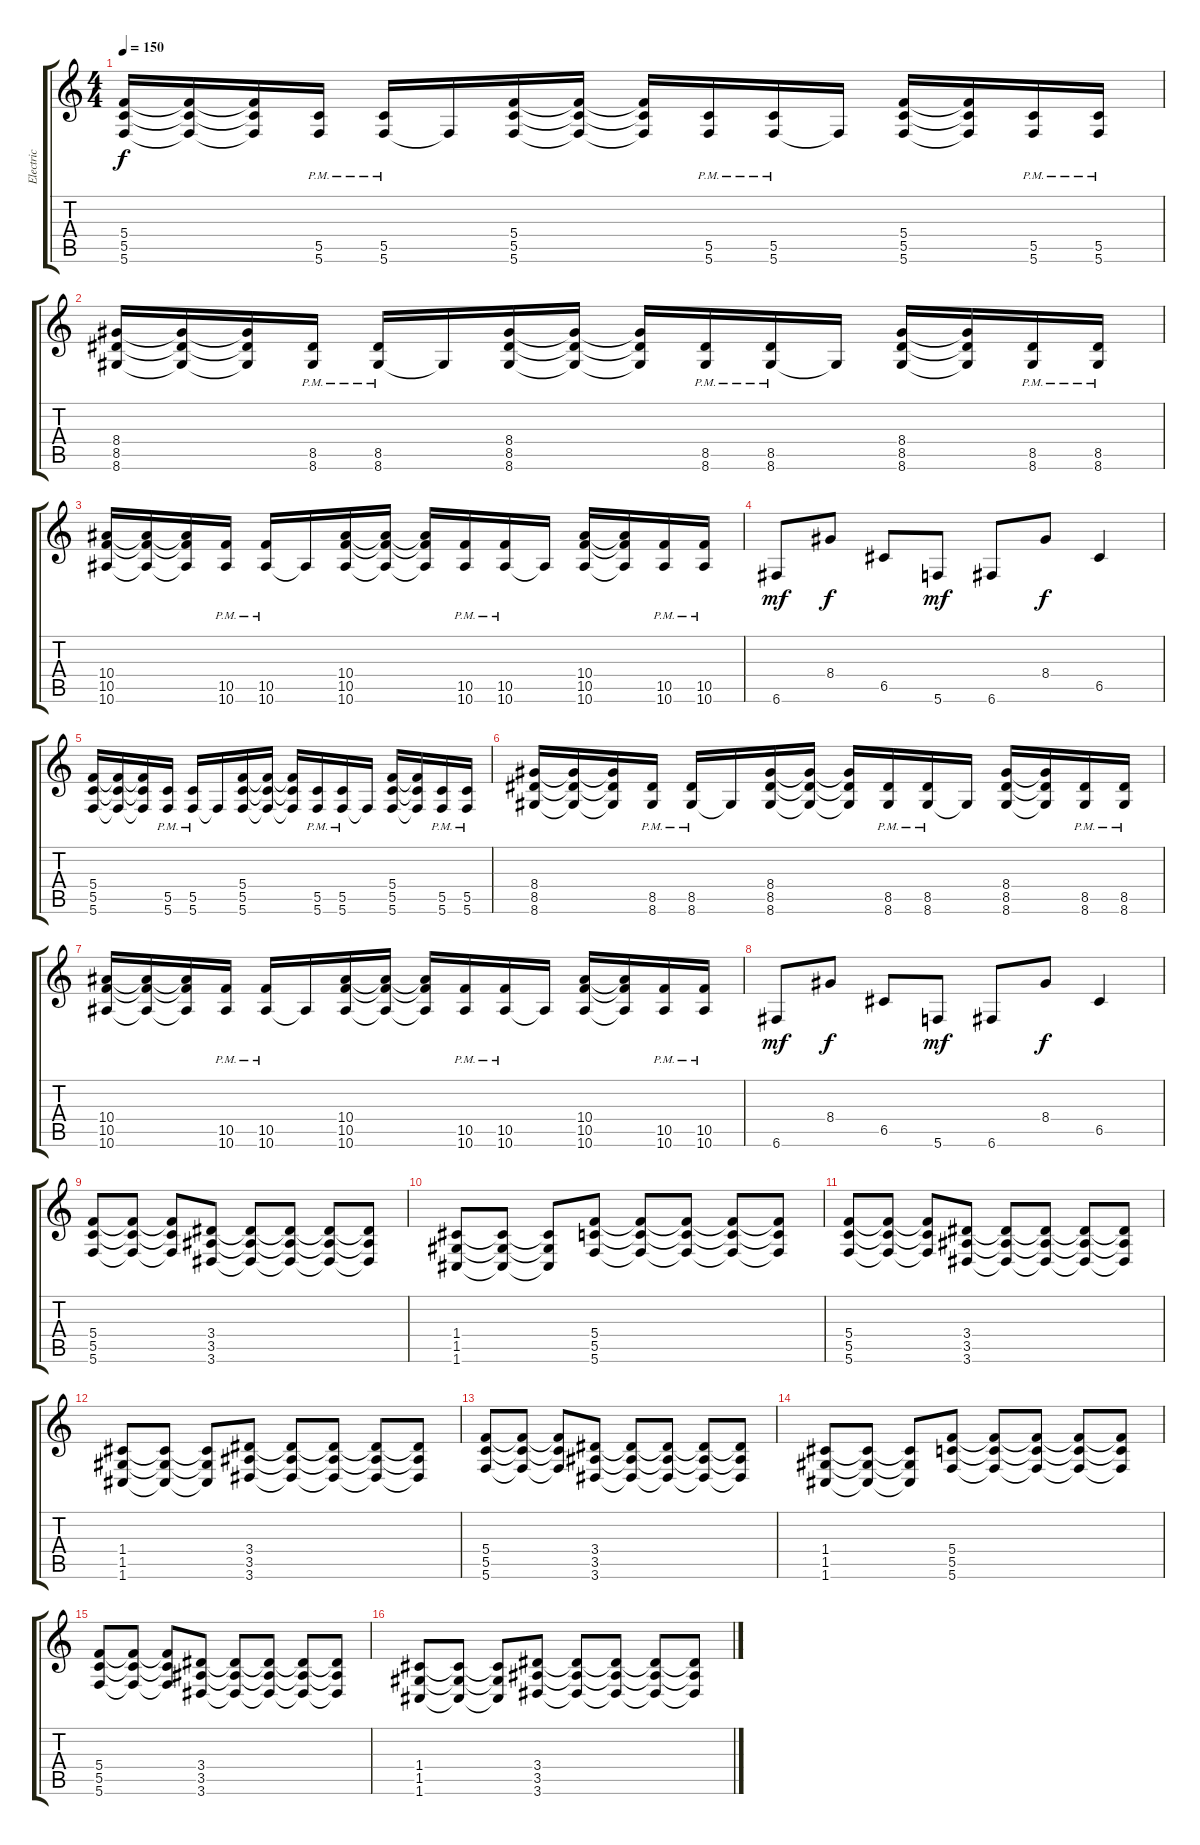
\track ("Electric" "Electric") {instrument distortionguitar}
\staff {score tabs}
\tuning (D4 A3 F3 C3 G2 C2) {hide}
\ts (4 4)
\tempo 150
\clef g2
\ks c
(5.4 5.5 5.6).16{dy f} (5.4{t} 5.5{t} 5.6{t}).16 (5.4{t} 5.5{t} 5.6{t}).16 (5.5{pm} 5.6{pm}).16 (5.5{pm} 5.6{pm}).16 5.6{t}.16 (5.4 5.5 5.6).16 (5.4{t} 5.5{t} 5.6{t}).16 (5.4{t} 5.5{t} 5.6{t}).16 (5.5{pm} 5.6{pm}).16 (5.5{pm} 5.6{pm}).16 5.6{t}.16 (5.4 5.5 5.6).16 (5.4{t} 5.5{t} 5.6{t}).16 (5.5{pm} 5.6{pm}).16 (5.5{pm} 5.6{pm}).16 |
(8.4 8.5 8.6).16 (8.4{t} 8.5{t} 8.6{t}).16 (8.4{t} 8.5{t} 8.6{t}).16 (8.5{pm} 8.6{pm}).16 (8.5{pm} 8.6{pm}).16 8.6{t}.16 (8.4 8.5 8.6).16 (8.4{t} 8.5{t} 8.6{t}).16 (8.4{t} 8.5{t} 8.6{t}).16 (8.5{pm} 8.6{pm}).16 (8.5{pm} 8.6{pm}).16 8.6{t}.16 (8.4 8.5 8.6).16 (8.4{t} 8.5{t} 8.6{t}).16 (8.5{pm} 8.6{pm}).16 (8.5{pm} 8.6{pm}).16 |
(10.4 10.5 10.6).16 (10.4{t} 10.5{t} 10.6{t}).16 (10.4{t} 10.5{t} 10.6{t}).16 (10.5{pm} 10.6{pm}).16 (10.5{pm} 10.6{pm}).16 10.6{t}.16 (10.4 10.5 10.6).16 (10.4{t} 10.5{t} 10.6{t}).16 (10.4{t} 10.5{t} 10.6{t}).16 (10.5{pm} 10.6{pm}).16 (10.5{pm} 10.6{pm}).16 10.6{t}.16 (10.4 10.5 10.6).16 (10.4{t} 10.5{t} 10.6{t}).16 (10.5{pm} 10.6{pm}).16 (10.5{pm} 10.6{pm}).16 |
6.6.8{dy mf} 8.4.8{dy f} 6.5.8 5.6.8{dy mf} 6.6.8 8.4.8{dy f} 6.5.4 |
(5.4 5.5 5.6).16 (5.4{t} 5.5{t} 5.6{t}).16 (5.4{t} 5.5{t} 5.6{t}).16 (5.5{pm} 5.6{pm}).16 (5.5{pm} 5.6{pm}).16 5.6{t}.16 (5.4 5.5 5.6).16 (5.4{t} 5.5{t} 5.6{t}).16 (5.4{t} 5.5{t} 5.6{t}).16 (5.5{pm} 5.6{pm}).16 (5.5{pm} 5.6{pm}).16 5.6{t}.16 (5.4 5.5 5.6).16 (5.4{t} 5.5{t} 5.6{t}).16 (5.5{pm} 5.6{pm}).16 (5.5{pm} 5.6{pm}).16 |
(8.4 8.5 8.6).16 (8.4{t} 8.5{t} 8.6{t}).16 (8.4{t} 8.5{t} 8.6{t}).16 (8.5{pm} 8.6{pm}).16 (8.5{pm} 8.6{pm}).16 8.6{t}.16 (8.4 8.5 8.6).16 (8.4{t} 8.5{t} 8.6{t}).16 (8.4{t} 8.5{t} 8.6{t}).16 (8.5{pm} 8.6{pm}).16 (8.5{pm} 8.6{pm}).16 8.6{t}.16 (8.4 8.5 8.6).16 (8.4{t} 8.5{t} 8.6{t}).16 (8.5{pm} 8.6{pm}).16 (8.5{pm} 8.6{pm}).16 |
(10.4 10.5 10.6).16 (10.4{t} 10.5{t} 10.6{t}).16 (10.4{t} 10.5{t} 10.6{t}).16 (10.5{pm} 10.6{pm}).16 (10.5{pm} 10.6{pm}).16 10.6{t}.16 (10.4 10.5 10.6).16 (10.4{t} 10.5{t} 10.6{t}).16 (10.4{t} 10.5{t} 10.6{t}).16 (10.5{pm} 10.6{pm}).16 (10.5{pm} 10.6{pm}).16 10.6{t}.16 (10.4 10.5 10.6).16 (10.4{t} 10.5{t} 10.6{t}).16 (10.5{pm} 10.6{pm}).16 (10.5{pm} 10.6{pm}).16 |
6.6.8{dy mf} 8.4.8{dy f} 6.5.8 5.6.8{dy mf} 6.6.8 8.4.8{dy f} 6.5.4 |
(5.4 5.5 5.6).8 (5.4{t} 5.5{t} 5.6{t}).8 (5.4{t} 5.5{t} 5.6{t}).8 (3.4 3.5 3.6).8 (3.4{t} 3.5{t} 3.6{t}).8 (3.4{t} 3.5{t} 3.6{t}).8 (3.4{t} 3.5{t} 3.6{t}).8 (3.4{t} 3.5{t} 3.6{t}).8 |
(1.4 1.5 1.6).8 (1.4{t} 1.5{t} 1.6{t}).8 (1.4{t} 1.5{t} 1.6{t}).8 (5.4 5.5 5.6).8 (5.4{t} 5.5{t} 5.6{t}).8 (5.4{t} 5.5{t} 5.6{t}).8 (5.4{t} 5.5{t} 5.6{t}).8 (5.4{t} 5.5{t} 5.6{t}).8 |
(5.4 5.5 5.6).8 (5.4{t} 5.5{t} 5.6{t}).8 (5.4{t} 5.5{t} 5.6{t}).8 (3.4 3.5 3.6).8 (3.4{t} 3.5{t} 3.6{t}).8 (3.4{t} 3.5{t} 3.6{t}).8 (3.4{t} 3.5{t} 3.6{t}).8 (3.4{t} 3.5{t} 3.6{t}).8 |
(1.4 1.5 1.6).8 (1.4{t} 1.5{t} 1.6{t}).8 (1.4{t} 1.5{t} 1.6{t}).8 (3.4 3.5 3.6).8 (3.4{t} 3.5{t} 3.6{t}).8 (3.4{t} 3.5{t} 3.6{t}).8 (3.4{t} 3.5{t} 3.6{t}).8 (3.4{t} 3.5{t} 3.6{t}).8 |
(5.4 5.5 5.6).8 (5.4{t} 5.5{t} 5.6{t}).8 (5.4{t} 5.5{t} 5.6{t}).8 (3.4 3.5 3.6).8 (3.4{t} 3.5{t} 3.6{t}).8 (3.4{t} 3.5{t} 3.6{t}).8 (3.4{t} 3.5{t} 3.6{t}).8 (3.4{t} 3.5{t} 3.6{t}).8 |
(1.4 1.5 1.6).8 (1.4{t} 1.5{t} 1.6{t}).8 (1.4{t} 1.5{t} 1.6{t}).8 (5.4 5.5 5.6).8 (5.4{t} 5.5{t} 5.6{t}).8 (5.4{t} 5.5{t} 5.6{t}).8 (5.4{t} 5.5{t} 5.6{t}).8 (5.4{t} 5.5{t} 5.6{t}).8 |
(5.4 5.5 5.6).8 (5.4{t} 5.5{t} 5.6{t}).8 (5.4{t} 5.5{t} 5.6{t}).8 (3.4 3.5 3.6).8 (3.4{t} 3.5{t} 3.6{t}).8 (3.4{t} 3.5{t} 3.6{t}).8 (3.4{t} 3.5{t} 3.6{t}).8 (3.4{t} 3.5{t} 3.6{t}).8 |
(1.4 1.5 1.6).8 (1.4{t} 1.5{t} 1.6{t}).8 (1.4{t} 1.5{t} 1.6{t}).8 (3.4 3.5 3.6).8 (3.4{t} 3.5{t} 3.6{t}).8 (3.4{t} 3.5{t} 3.6{t}).8 (3.4{t} 3.5{t} 3.6{t}).8 (3.4{t} 3.5{t} 3.6{t}).8
